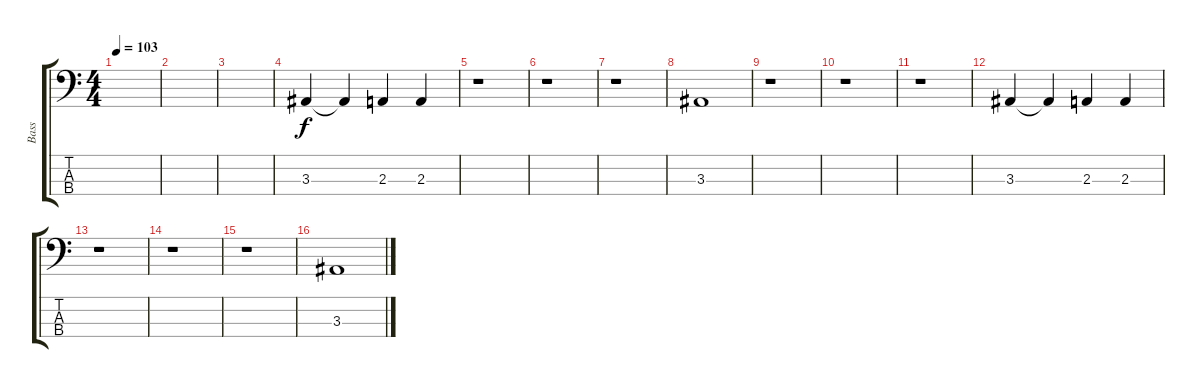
\track ("Bass" "Bass") {instrument electricbassfinger}
\staff {score tabs}
\tuning (F2 C2 G1 D1) {hide}
\ts (4 4)
\tempo 103
\clef f4
\ks c
|
|
|
3.3.4{volume 12} 3.3{t}.4 2.3.4 2.3.4 |
r.1 |
r.1 |
r.1 |
3.3.1 |
r.1 |
r.1 |
r.1 |
3.3.4 3.3{t}.4 2.3.4 2.3.4 |
r.1 |
r.1 |
r.1 |
3.3.1
